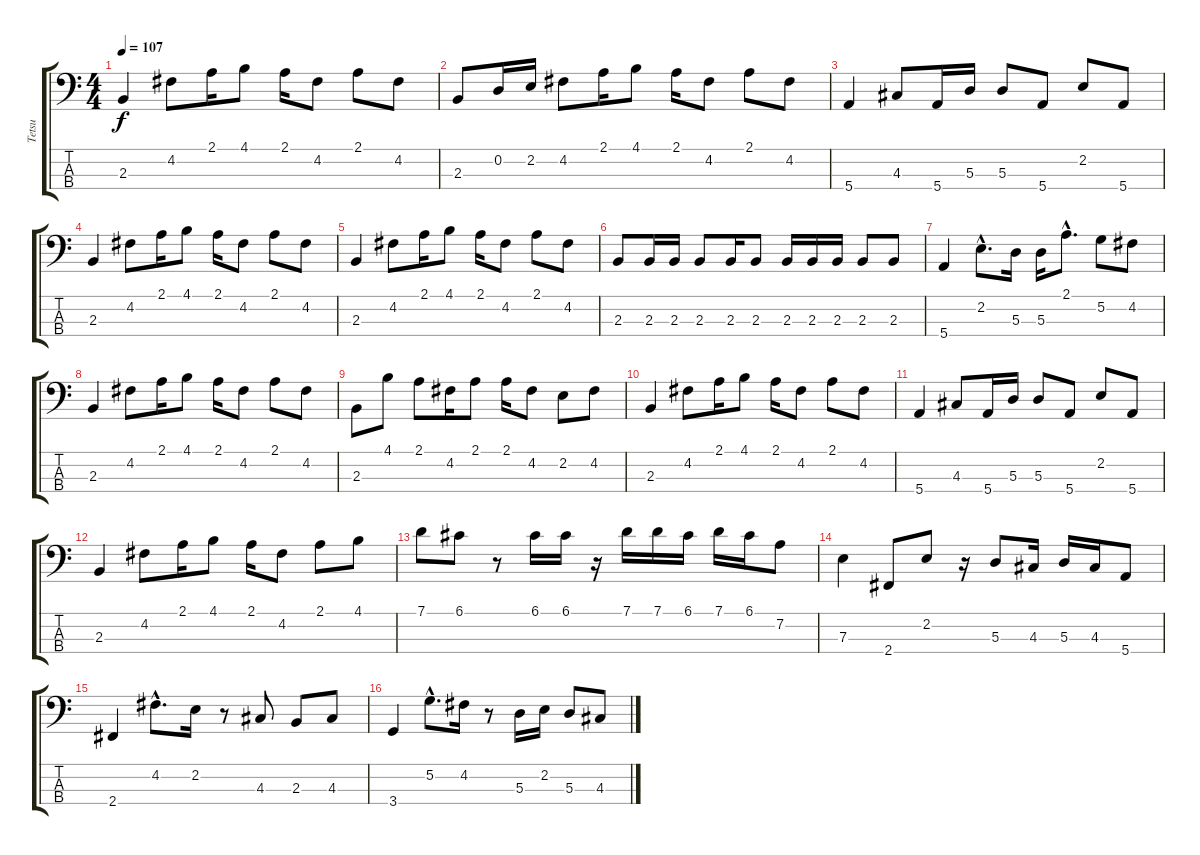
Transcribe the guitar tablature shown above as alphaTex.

\track ("Tetsu" "Tetsu") {instrument electricbasspick}
\staff {score tabs}
\tuning (G2 D2 A1 E1) {hide}
\ts (4 4)
\tempo 107
\clef f4
\ks c
2.3.4{dy f} 4.2.8 2.1.16 4.1.8 2.1.16 4.2.8 2.1.8 4.2.8 |
2.3.8 0.2.16 2.2.16 4.2.8 2.1.16 4.1.8 2.1.16 4.2.8 2.1.8 4.2.8 |
5.4.4 4.3.8 5.4.16 5.3.16 5.3.8 5.4.8 2.2.8 5.4.8 |
2.3.4 4.2.8 2.1.16 4.1.8 2.1.16 4.2.8 2.1.8 4.2.8 |
2.3.4 4.2.8 2.1.16 4.1.8 2.1.16 4.2.8 2.1.8 4.2.8 |
2.3.8 2.3.16 2.3.16 2.3.8 2.3.16 2.3.8 2.3.16 2.3.16 2.3.16 2.3.8 2.3.8 |
5.4.4 2.2{hac}.8{d} 5.3.16 5.3.16 2.1{hac}.8{d} 5.2.8 4.2.8 |
2.3.4 4.2.8 2.1.16 4.1.8 2.1.16 4.2.8 2.1.8 4.2.8 |
2.3.8 4.1.8 2.1.8 4.2.16 2.1.8 2.1.16 4.2.8 2.2.8 4.2.8 |
2.3.4 4.2.8 2.1.16 4.1.8 2.1.16 4.2.8 2.1.8 4.2.8 |
5.4.4 4.3.8 5.4.16 5.3.16 5.3.8 5.4.8 2.2.8 5.4.8 |
2.3.4 4.2.8 2.1.16 4.1.8 2.1.16 4.2.8 2.1.8 4.1.8 |
7.1.8 6.1.8 r.8 6.1.16 6.1.16 r.16 7.1.16 7.1.16 6.1.16 7.1.16 6.1.16 7.2.8 |
7.3.4 2.4.8 2.2.8 r.16 5.3.8 4.3.16 5.3.16 4.3.16 5.4.8 |
2.4.4 4.2{hac}.8{d} 2.2.16 r.8 4.3.8 2.3.8 4.3.8 |
3.4.4 5.2{hac}.8{d} 4.2.16 r.8 5.3.16 2.2.16 5.3.8 4.3.8
